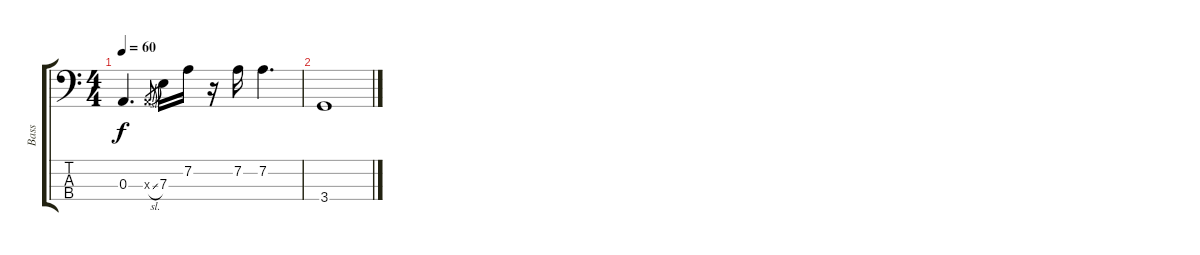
\track ("Bass" "Bass") {instrument electricbasspick}
\staff {score tabs}
\tuning (G2 D2 A1 E1) {hide}
\ts (4 4)
\tempo 60
\clef f4
\ks c
0.3.4{d dy f volume 2} 0.3{sl x}.8{gr} 7.3.16 7.2.16 r.16 7.2.16 7.2.4{d} |
3.4.1{volume 1}
